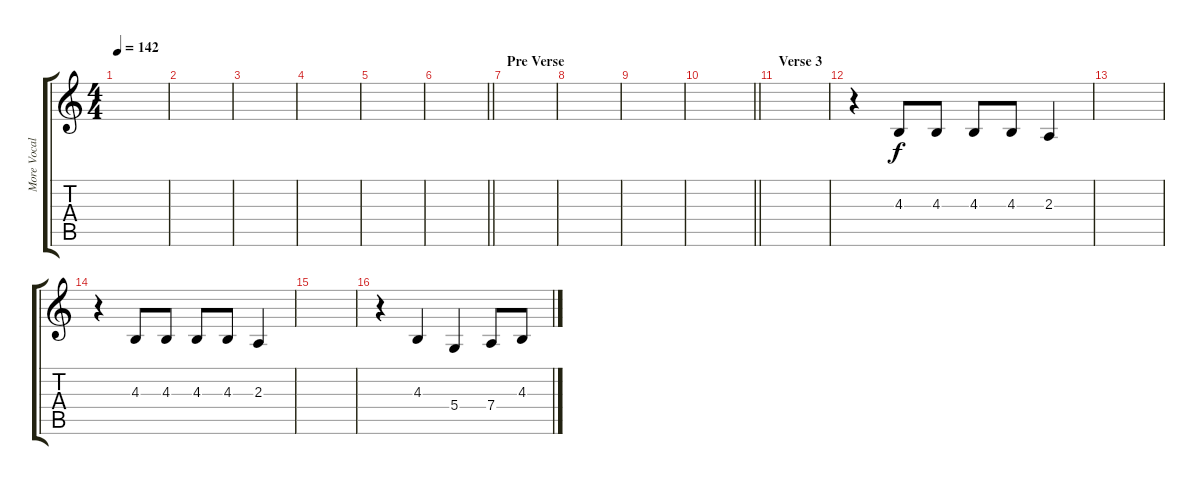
\track ("More Vocals" "More Vocal") {instrument voiceoohs}
\staff {score tabs}
\tuning (E4 B3 G3 D3 A2 E2) {hide}
\ts (4 4)
\tempo 142
\clef g2
\ks c
|
|
|
|
|
\barLineRight lightlight
|
\section ("" "Pre Verse")
|
|
|
\barLineRight lightlight
|
\section ("" "Verse 3")
|
r.4 4.3.8 4.3.8 4.3.8 4.3.8 2.3.4 |
|
r.4 4.3.8 4.3.8 4.3.8 4.3.8 2.3.4 |
|
r.4 4.3.4 5.4.4 7.4.8 4.3.8
